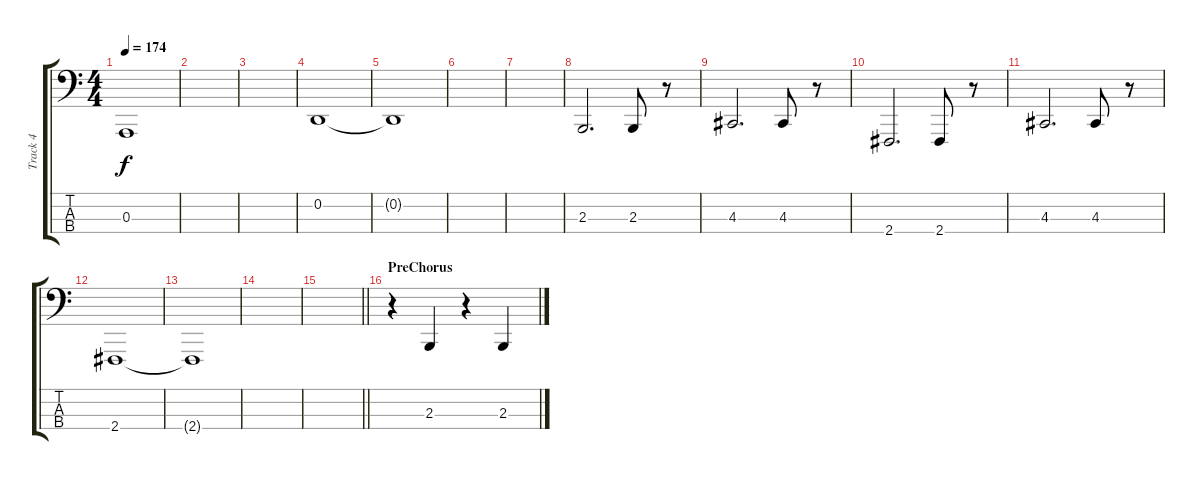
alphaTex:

\track ("Track 4" "Track 4") {instrument acousticgrandpiano}
\staff {score tabs}
\tuning (G2 D2 A1 E1) {hide}
\ts (4 4)
\tempo 174
\clef f4
\ks c
0.3{t}.1{dy f} |
|
|
0.2.1 |
0.2{t}.1 |
|
|
2.3.2{d} 2.3.8 r.8 |
4.3.2{d} 4.3.8 r.8 |
2.4.2{d} 2.4.8 r.8 |
4.3.2{d} 4.3.8 r.8 |
2.4.1 |
2.4{t}.1 |
|
\barLineRight lightlight
|
\section ("" "PreChorus")
r.4 2.3.4 r.4 2.3.4
